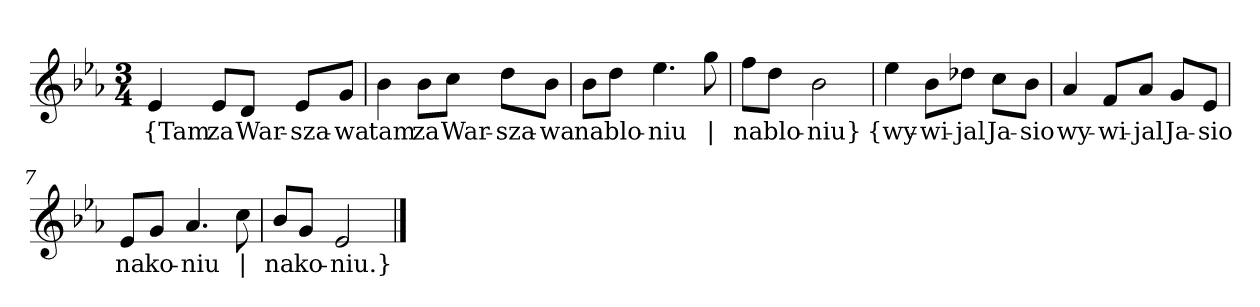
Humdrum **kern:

**kern	**text
*part1	*part1
*staff1	*staff1
*clefG2	*
*k[b-e-a-]	*
*E-:	*
*M3/4	*
=	=
4e-	{Tam
8e-/L	za
8d/J	War-
8e-/L	-sza-
8g/J	-wa
=2	=2
4b-	tam
8b-\L	za
8cc\J	War-
8dd\L	-sza-
8b-\J	-wa
=3	=3
8b-\L	na
8dd\J	blo-
4.ee-	-niu
8gg	|
=4	=4
8ff\L	na
8dd\J	blo-
2b-	-niu}
=5y	=5y
4ee-	{wy-
8b-\L	-wi-
8dd-X\J	-jal
8cc\L	Ja-
8b-\J	-sio
=6	=6
4a-	wy-
8f/L	-wi-
8a-/J	-jal
8g/L	Ja-
8e-/J	-sio
=7	=7
8e-/L	na
8g/J	ko-
4.a-	-niu
8cc	|
=8	=8
8b-/L	na
8g/J	ko-
2e-	-niu.}
==	==
*-	*-
